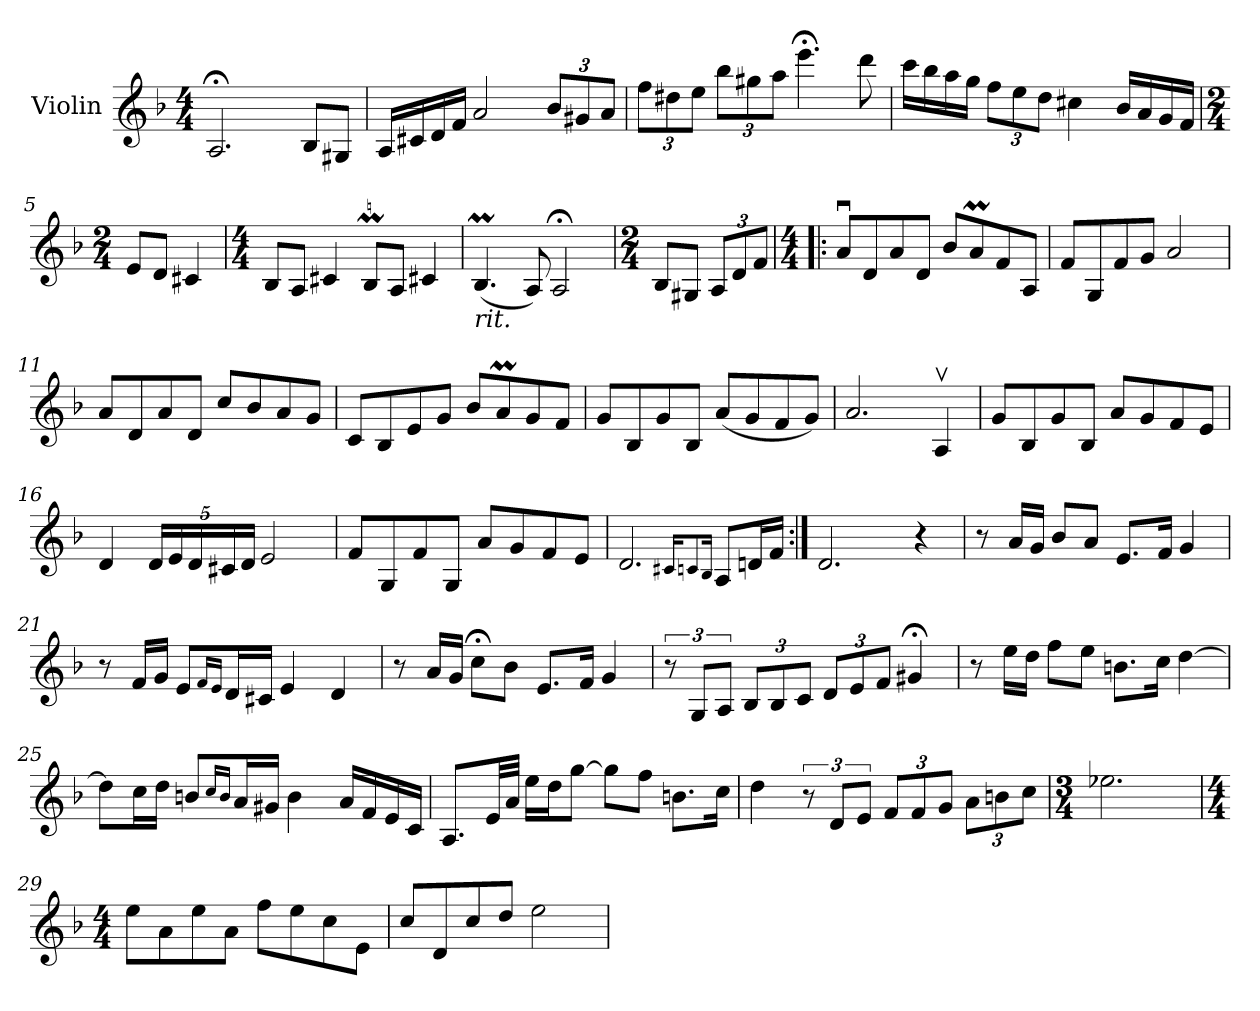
**kern
*part1
*staff1
*I"Violin
*I'Vln.
*clefG2
*k[b-]
*M4/4
*MM90
=1
2.A;</
8B-/L
8G#X/J
=2
16A/LL
16c#X/
16d/
16f/JJ
2a/
*Xbrackettup
12b-/L
12g#X/
12a/J
=3
12ff\L
12dd#X\
12ee\J
12bb-\L
12gg#X\
12aa\J
4.eee;<\
8ddd\
=4
16ccc\LL
16bb-\
16aa\
16gg\JJ
12ff\L
12ee\
12dd\J
4cc#X\
16b-/LL
16a/
16g/
16f/JJ
!!LO:LB:g=z
=5
*M2/4
8e/L
8d/J
4c#X/
=6
*M4/4
8B-/L
8A/J
4c#X/
8B-M/L
8A/J
4c#/
=7
!LO:TX:b:i:t=rit.
(4.B-M/
8A/)
2A;</
=8
*M2/4
8B-/L
8G#X/J
12A/L
12d/
12f/J
=9!|:
*M4/4
*MM70
8au/L
8d/
8a/
8d/J
8b-/L
8am/
8f/
8A/J
!!LO:LB:g=z
=10
8f/L
8G/
8f/
8g/J
2a/
=11
8a/L
8d/
8a/
8d/J
8cc/L
8b-/
8a/
8g/J
=12
8c/L
8B-/
8e/
8g/J
8b-/L
8am/
8g/
8f/J
=13
8g/L
8B-/
8g/
8B-/J
(8a/L
8g/
8f/
8g/J)
=14
2.a/
4Av/
=15
8g/L
8B-/
8g/
8B-/J
8a/L
8g/
8f/
8e/J
!!LO:LB:g=z
=16
4d/
20d/LL
20e/
20d/
20c#X/
20d/JJ
2e/
=17
8f/L
8G/
8f/
8G/J
8a/L
8g/
8f/
8e/J
=18
2.d/
16qc#X/KL
8qcn/
16qB-/Jk
8A/L
16dn/L
16f/JJ
=19:|!
2.d/
4r
=20
8r
16a/LL
16g/JJ
8b-/L
8a/J
8.e/L
16f/Jk
4g/
!!LO:LB:g=z
=21
8r
16f/LL
16g/JJ
8e/L
16qf/LL
16qe/JJ
16d/L
16c#X/JJ
4e/
4d/
=22
8r
16a/LL
16g/JJ
8cc;<\L
8b-\J
8.e/L
16f/Jk
4g/
=23
*brackettup
12r
12G/L
12A/J
*Xbrackettup
12B-/L
12B-/
12c/J
12d/L
12e/
12f/J
4g#X;</
=24
8r
16ee\LL
16dd\JJ
8ff\L
8ee\J
8.bn\L
16cc\Jk
[4dd\
!!LO:LB:g=z
=25
8dd\L]
16cc\L
16dd\JJ
8bn/L
16qcc/LL
16qb/JJ
16a/L
16g#X/JJ
4b\
16a/LL
16f/
16e/
16c/JJ
=26
8.A/L
32e/LL
32a/JJJ
16ee\LL
16dd\J
[8gg\J
8gg\L]
8ff\J
8.bn\L
16cc\Jk
=27
4dd\
*brackettup
12r
12d/L
12e/J
*Xbrackettup
12f/L
12f/
12g/J
12a\L
12bn\
12cc\J
=28
*M3/4
2.ee-X\
!!LO:LB:g=z
=29
*M4/4
8ee\L
8a\
8ee\
8a\J
8ff\L
8ee\
8cc\
8e\J
=30
8cc/L
8d/
8cc/
8dd/J
2ee\
=
*-
